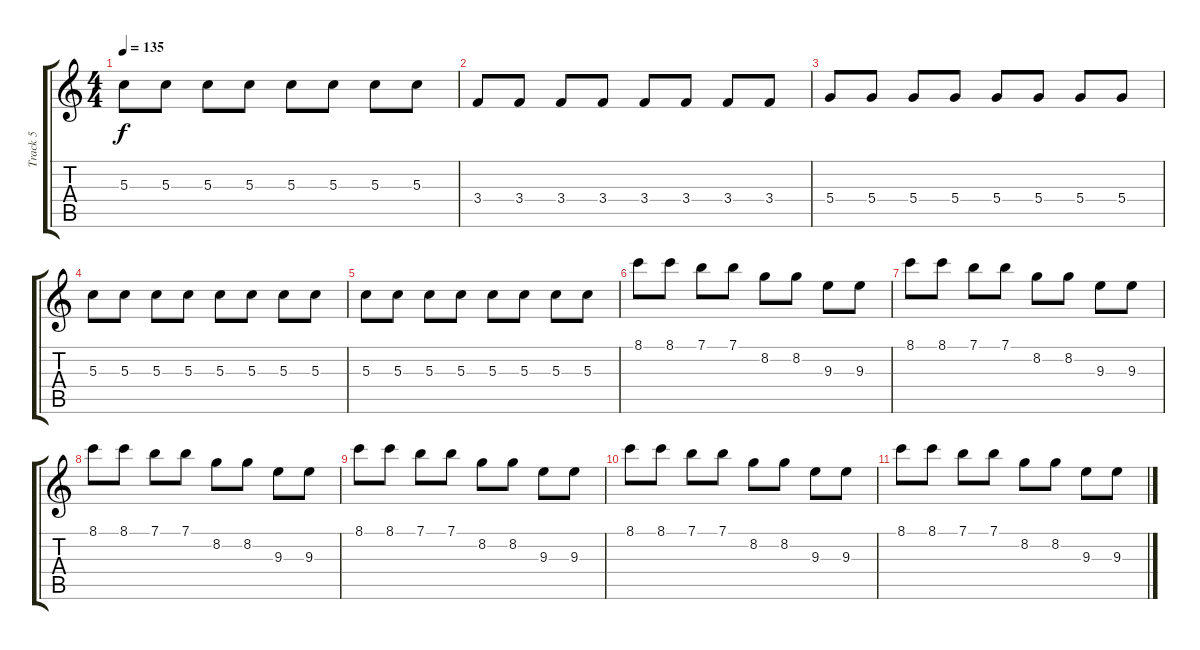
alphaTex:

\track ("Track 5" "Track 5") {instrument distortionguitar}
\staff {score tabs}
\tuning (E4 B3 G3 D3 A2 E2) {hide}
\ts (4 4)
\tempo 135
\clef g2
\ks c
5.3.8{dy f} 5.3.8 5.3.8 5.3.8 5.3.8 5.3.8 5.3.8 5.3.8 |
3.4.8 3.4.8 3.4.8 3.4.8 3.4.8 3.4.8 3.4.8 3.4.8 |
5.4.8 5.4.8 5.4.8 5.4.8 5.4.8 5.4.8 5.4.8 5.4.8 |
5.3.8 5.3.8 5.3.8 5.3.8 5.3.8 5.3.8 5.3.8 5.3.8 |
5.3.8 5.3.8 5.3.8 5.3.8 5.3.8 5.3.8 5.3.8 5.3.8 |
8.1.8 8.1.8 7.1.8 7.1.8 8.2.8 8.2.8 9.3.8 9.3.8 |
8.1.8 8.1.8 7.1.8 7.1.8 8.2.8 8.2.8 9.3.8 9.3.8 |
8.1.8 8.1.8 7.1.8 7.1.8 8.2.8 8.2.8 9.3.8 9.3.8 |
8.1.8 8.1.8 7.1.8 7.1.8 8.2.8 8.2.8 9.3.8 9.3.8 |
8.1.8 8.1.8 7.1.8 7.1.8 8.2.8 8.2.8 9.3.8 9.3.8 |
8.1.8 8.1.8 7.1.8 7.1.8 8.2.8 8.2.8 9.3.8 9.3.8
